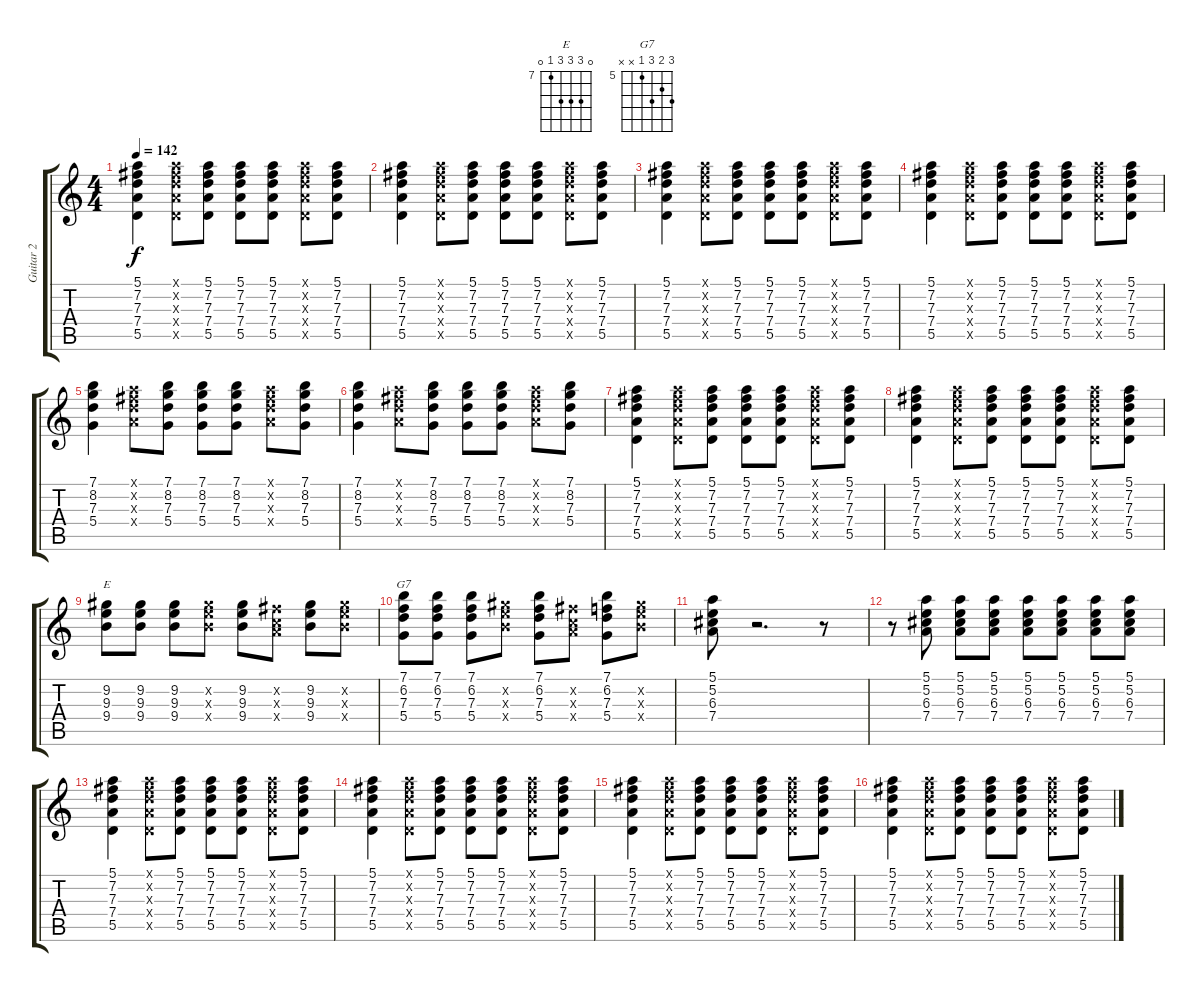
\track ("Guitar 2" "Guitar 2") {instrument electricguitarclean}
\staff {score tabs}
\tuning (E4 B3 G3 D3 A2 E2) {hide}
\chord ("E" 0 9 9 9 7 0) {firstfret 7}
\chord ("G7" 7 6 7 5 x x) {firstfret 5}
\ts (4 4)
\tempo 142
\clef g2
\ks c
(5.1 7.2 7.3 7.4 5.5).4{dy f} (5.1{x} 7.2{x} 7.3{x} 7.4{x} 5.5{x}).8 (5.1 7.2 7.3 7.4 5.5).8 (5.1 7.2 7.3 7.4 5.5).8 (5.1 7.2 7.3 7.4 5.5).8 (5.1{x} 7.2{x} 7.3{x} 7.4{x} 5.5{x}).8 (5.1 7.2 7.3 7.4 5.5).8 |
(5.1 7.2 7.3 7.4 5.5).4 (5.1{x} 7.2{x} 7.3{x} 7.4{x} 5.5{x}).8 (5.1 7.2 7.3 7.4 5.5).8 (5.1 7.2 7.3 7.4 5.5).8 (5.1 7.2 7.3 7.4 5.5).8 (5.1{x} 7.2{x} 7.3{x} 7.4{x} 5.5{x}).8 (5.1 7.2 7.3 7.4 5.5).8 |
(5.1 7.2 7.3 7.4 5.5).4 (5.1{x} 7.2{x} 7.3{x} 7.4{x} 5.5{x}).8 (5.1 7.2 7.3 7.4 5.5).8 (5.1 7.2 7.3 7.4 5.5).8 (5.1 7.2 7.3 7.4 5.5).8 (5.1{x} 7.2{x} 7.3{x} 7.4{x} 5.5{x}).8 (5.1 7.2 7.3 7.4 5.5).8 |
(5.1 7.2 7.3 7.4 5.5).4 (5.1{x} 7.2{x} 7.3{x} 7.4{x} 5.5{x}).8 (5.1 7.2 7.3 7.4 5.5).8 (5.1 7.2 7.3 7.4 5.5).8 (5.1 7.2 7.3 7.4 5.5).8 (5.1{x} 7.2{x} 7.3{x} 7.4{x} 5.5{x}).8 (5.1 7.2 7.3 7.4 5.5).8 |
(7.1 8.2 7.3 5.4).4 (5.1{x} 7.2{x} 7.3{x} 7.4{x}).8 (7.1 8.2 7.3 5.4).8 (7.1 8.2 7.3 5.4).8 (7.1 8.2 7.3 5.4).8 (5.1{x} 7.2{x} 7.3{x} 7.4{x}).8 (7.1 8.2 7.3 5.4).8 |
(7.1 8.2 7.3 5.4).4 (5.1{x} 7.2{x} 7.3{x} 7.4{x}).8 (7.1 8.2 7.3 5.4).8 (7.1 8.2 7.3 5.4).8 (7.1 8.2 7.3 5.4).8 (5.1{x} 7.2{x} 7.3{x} 7.4{x}).8 (7.1 8.2 7.3 5.4).8 |
(5.1 7.2 7.3 7.4 5.5).4 (5.1{x} 7.2{x} 7.3{x} 7.4{x} 5.5{x}).8 (5.1 7.2 7.3 7.4 5.5).8 (5.1 7.2 7.3 7.4 5.5).8 (5.1 7.2 7.3 7.4 5.5).8 (5.1{x} 7.2{x} 7.3{x} 7.4{x} 5.5{x}).8 (5.1 7.2 7.3 7.4 5.5).8 |
(5.1 7.2 7.3 7.4 5.5).4 (5.1{x} 7.2{x} 7.3{x} 7.4{x} 5.5{x}).8 (5.1 7.2 7.3 7.4 5.5).8 (5.1 7.2 7.3 7.4 5.5).8 (5.1 7.2 7.3 7.4 5.5).8 (5.1{x} 7.2{x} 7.3{x} 7.4{x} 5.5{x}).8 (5.1 7.2 7.3 7.4 5.5).8 |
(9.2 9.3 9.4).8{ch "E"} (9.2 9.3 9.4).8 (9.2 9.3 9.4).8 (9.2{x} 9.3{x} 9.4{x}).8 (9.2 9.3 9.4).8 (7.2{x} 5.3{x} 7.4{x}).8 (9.2 9.3 9.4).8 (9.2{x} 9.3{x} 9.4{x}).8 |
(7.1 6.2 7.3 5.4).8{ch "G7"} (7.1 6.2 7.3 5.4).8 (7.1 6.2 7.3 5.4).8 (9.2{x} 9.3{x} 9.4{x}).8 (7.1 6.2 7.3 5.4).8 (7.2{x} 5.3{x} 7.4{x}).8 (7.1 6.2 7.3 5.4).8 (9.2{x} 9.3{x} 9.4{x}).8 |
(5.1 5.2 6.3 7.4).8 r.2{d} r.8 |
r.8 (5.1 5.2 6.3 7.4).8 (5.1 5.2 6.3 7.4).8 (5.1 5.2 6.3 7.4).8 (5.1 5.2 6.3 7.4).8 (5.1 5.2 6.3 7.4).8 (5.1 5.2 6.3 7.4).8 (5.1 5.2 6.3 7.4).8 |
(5.1 7.2 7.3 7.4 5.5).4 (5.1{x} 7.2{x} 7.3{x} 7.4{x} 5.5{x}).8 (5.1 7.2 7.3 7.4 5.5).8 (5.1 7.2 7.3 7.4 5.5).8 (5.1 7.2 7.3 7.4 5.5).8 (5.1{x} 7.2{x} 7.3{x} 7.4{x} 5.5{x}).8 (5.1 7.2 7.3 7.4 5.5).8 |
(5.1 7.2 7.3 7.4 5.5).4 (5.1{x} 7.2{x} 7.3{x} 7.4{x} 5.5{x}).8 (5.1 7.2 7.3 7.4 5.5).8 (5.1 7.2 7.3 7.4 5.5).8 (5.1 7.2 7.3 7.4 5.5).8 (5.1{x} 7.2{x} 7.3{x} 7.4{x} 5.5{x}).8 (5.1 7.2 7.3 7.4 5.5).8 |
(5.1 7.2 7.3 7.4 5.5).4 (5.1{x} 7.2{x} 7.3{x} 7.4{x} 5.5{x}).8 (5.1 7.2 7.3 7.4 5.5).8 (5.1 7.2 7.3 7.4 5.5).8 (5.1 7.2 7.3 7.4 5.5).8 (5.1{x} 7.2{x} 7.3{x} 7.4{x} 5.5{x}).8 (5.1 7.2 7.3 7.4 5.5).8 |
(5.1 7.2 7.3 7.4 5.5).4 (5.1{x} 7.2{x} 7.3{x} 7.4{x} 5.5{x}).8 (5.1 7.2 7.3 7.4 5.5).8 (5.1 7.2 7.3 7.4 5.5).8 (5.1 7.2 7.3 7.4 5.5).8 (5.1{x} 7.2{x} 7.3{x} 7.4{x} 5.5{x}).8 (5.1 7.2 7.3 7.4 5.5).8
